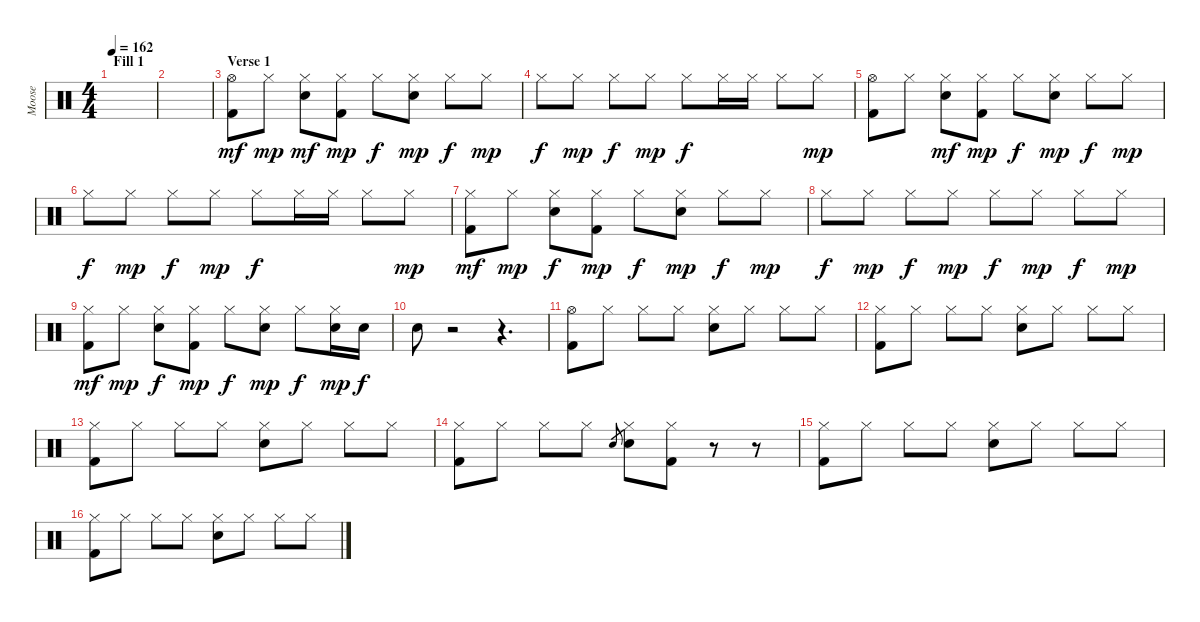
\track ("Moose" "Moose") {instrument percussion}
\staff {score}
\articulation defaults
\ts (4 4)
\section ("" "Fill 1")
\tempo 162
\clef neutral
\ks c
|
|
\section ("" "Verse 1")
("Kick (hit) 2" "Hi-Hat (open)").8{dy mf} "Hi-Hat (closed)".8{dy mp} ("Snare (hit) 2" "Hi-Hat (closed)").8{dy mf} ("Kick (hit) 2" "Hi-Hat (closed)").8{dy mp} "Hi-Hat (closed)".8{dy f} ("Snare (hit) 2" "Hi-Hat (closed)").8{dy mp} "Hi-Hat (closed)".8{dy f} "Hi-Hat (closed)".8{dy mp} |
"Hi-Hat (closed)".8{dy f} "Hi-Hat (closed)".8{dy mp} "Hi-Hat (closed)".8{dy f} "Hi-Hat (closed)".8{dy mp} "Hi-Hat (closed)".8{dy f} "Hi-Hat (closed)".16 "Hi-Hat (closed)".16 "Hi-Hat (closed)".8 "Hi-Hat (closed)".8{dy mp} |
("Kick (hit) 2" "Hi-Hat (open)").8 "Hi-Hat (closed)".8 ("Snare (hit) 2" "Hi-Hat (closed)").8{dy mf} ("Kick (hit) 2" "Hi-Hat (closed)").8{dy mp} "Hi-Hat (closed)".8{dy f} ("Snare (hit) 2" "Hi-Hat (closed)").8{dy mp} "Hi-Hat (closed)".8{dy f} "Hi-Hat (closed)".8{dy mp} |
"Hi-Hat (closed)".8{dy f} "Hi-Hat (closed)".8{dy mp} "Hi-Hat (closed)".8{dy f} "Hi-Hat (closed)".8{dy mp} "Hi-Hat (closed)".8{dy f} "Hi-Hat (closed)".16 "Hi-Hat (closed)".16 "Hi-Hat (closed)".8 "Hi-Hat (closed)".8{dy mp} |
("Kick (hit) 2" "Hi-Hat (closed)").8{dy mf} "Hi-Hat (closed)".8{dy mp} ("Snare (hit) 2" "Hi-Hat (closed)").8{dy f} ("Kick (hit) 2" "Hi-Hat (closed)").8{dy mp} "Hi-Hat (closed)".8{dy f} ("Snare (hit) 2" "Hi-Hat (closed)").8{dy mp} "Hi-Hat (closed)".8{dy f} "Hi-Hat (closed)".8{dy mp} |
"Hi-Hat (closed)".8{dy f} "Hi-Hat (closed)".8{dy mp} "Hi-Hat (closed)".8{dy f} "Hi-Hat (closed)".8{dy mp} "Hi-Hat (closed)".8{dy f} "Hi-Hat (closed)".8{dy mp} "Hi-Hat (closed)".8{dy f} "Hi-Hat (closed)".8{dy mp} |
("Kick (hit) 2" "Hi-Hat (closed)").8{dy mf} "Hi-Hat (closed)".8{dy mp} ("Snare (hit) 2" "Hi-Hat (closed)").8{dy f} ("Kick (hit) 2" "Hi-Hat (closed)").8{dy mp} "Hi-Hat (closed)".8{dy f} ("Snare (hit) 2" "Hi-Hat (closed)").8{dy mp} "Hi-Hat (closed)".8{dy f} ("Snare (hit) 2" "Hi-Hat (closed)").16{dy mp} "Snare (hit) 2".16{dy f} |
"Snare (hit) 2".8 r.2 r.4{d} |
("Kick (hit) 2" "Hi-Hat (open)").8 "Hi-Hat (closed)".8 "Hi-Hat (closed)".8 "Hi-Hat (closed)".8 ("Snare (hit) 2" "Hi-Hat (closed)").8 "Hi-Hat (closed)".8 "Hi-Hat (closed)".8 "Hi-Hat (closed)".8 |
("Kick (hit) 2" "Hi-Hat (closed)").8 "Hi-Hat (closed)".8 "Hi-Hat (closed)".8 "Hi-Hat (closed)".8 ("Snare (hit) 2" "Hi-Hat (closed)").8 "Hi-Hat (closed)".8 "Hi-Hat (closed)".8 "Hi-Hat (closed)".8 |
("Kick (hit) 2" "Hi-Hat (closed)").8 "Hi-Hat (closed)".8 "Hi-Hat (closed)".8 "Hi-Hat (closed)".8 ("Snare (hit) 2" "Hi-Hat (closed)").8 "Hi-Hat (closed)".8 "Hi-Hat (closed)".8 "Hi-Hat (closed)".8 |
("Kick (hit) 2" "Hi-Hat (closed)").8 "Hi-Hat (closed)".8 "Hi-Hat (closed)".8 "Hi-Hat (closed)".8 "Snare (hit) 2".8{gr} ("Snare (hit) 2" "Hi-Hat (closed)").8 ("Kick (hit) 2" "Hi-Hat (closed)").8 r.8 r.8 |
("Kick (hit) 2" "Hi-Hat (closed)").8 "Hi-Hat (closed)".8 "Hi-Hat (closed)".8 "Hi-Hat (closed)".8 ("Snare (hit) 2" "Hi-Hat (closed)").8 "Hi-Hat (closed)".8 "Hi-Hat (closed)".8 "Hi-Hat (closed)".8 |
("Kick (hit) 2" "Hi-Hat (closed)").8 "Hi-Hat (closed)".8 "Hi-Hat (closed)".8 "Hi-Hat (closed)".8 ("Snare (hit) 2" "Hi-Hat (closed)").8 "Hi-Hat (closed)".8 "Hi-Hat (closed)".8 "Hi-Hat (closed)".8
